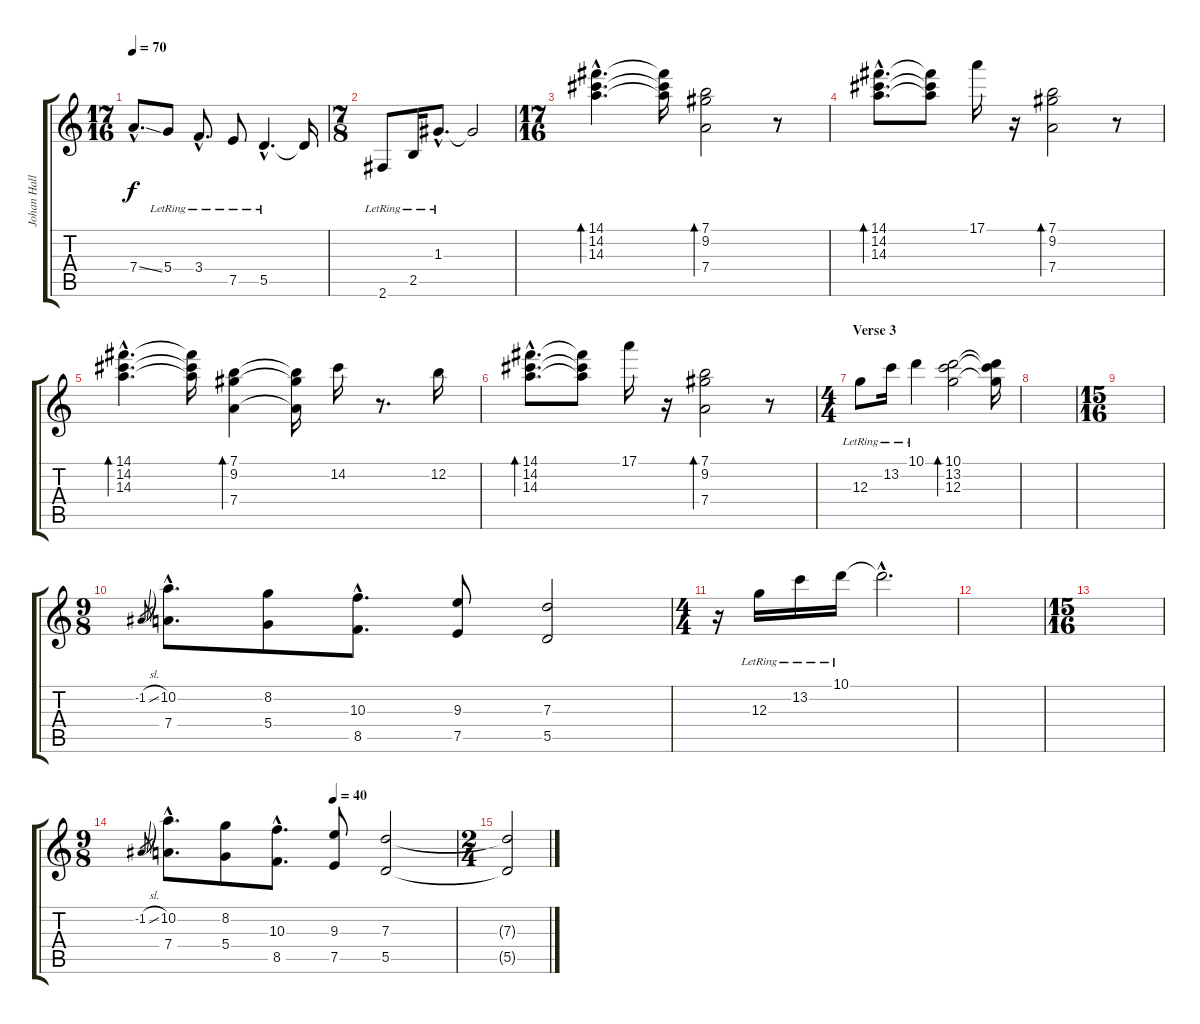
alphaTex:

\track ("Johan Hallgren" "Johan Hall") {instrument electricguitarjazz}
\staff {score tabs}
\tuning (E4 B3 G3 D3 A2 E2) {hide}
\ts (17 16)
\tempo 70
\clef g2
\ks c
7.4{ss hac}.8{d dy f} 5.4{lr}.8 3.4{hac lr}.8{d} 7.5{lr}.8 5.5{hac lr}.4{d} 5.5{t}.16 |
\ts (7 8)
2.6{lr}.8 2.5{lr}.16 1.3{hac lr}.8{d} 1.3{t}.2 |
\ts (17 16)
(14.1{hac} 14.2{hac} 14.3{hac}).4{d bd 240} (14.1{t} 14.2{t} 14.3{t}).16 (7.1 9.2 7.4).2{bd 240} r.8 |
(14.1{hac} 14.2{hac} 14.3{hac}).8{d bd 240} (14.1{t} 14.2{t} 14.3{t}).8 17.1.16 r.16 (7.1 9.2 7.4).2{bd 240} r.8 |
(14.1{hac} 14.2{hac} 14.3{hac}).4{d bd 240} (14.1{t} 14.2{t} 14.3{t}).16 (7.1 9.2 7.4).4{bd 240} (7.1{t} 9.2{t} 7.4{t}).16 14.2.16 r.8{d} 12.2.16 |
(14.1{hac} 14.2{hac} 14.3{hac}).8{d bd 240} (14.1{t} 14.2{t} 14.3{t}).8 17.1.16 r.16 (7.1 9.2 7.4).2{bd 240} r.8 |
\ts (4 4)
\section ("" "Verse 3")
12.3{lr}.8 13.2{lr}.16 10.1{lr}.4 (10.1 13.2 12.3).2{bd 240} (10.1{t} 13.2{t} 12.3{t}).16 |
|
\ts (15 16)
|
\ts (9 8)
-1.2{sl}.8{gr} (10.2{hac} 7.4{hac}).8{d} (8.2 5.4).8 (10.3{hac} 8.5{hac}).8{d} (9.3 7.5).8 (7.3 5.5).2 |
\ts (4 4)
r.16 12.3{lr}.16 13.2{lr}.16 10.1{lr}.16 10.1{hac t}.2{d} |
|
\ts (15 16)
|
\ts (9 8)
\tempo (40 0.6111111111111112)
-1.2{sl}.8{gr} (10.2{hac} 7.4{hac}).8{d} (8.2 5.4).8 (10.3{hac} 8.5{hac}).8{d} (9.3 7.5).8 (7.3 5.5).2 |
\ts (2 4)
(7.3{t} 5.5{t}).2
